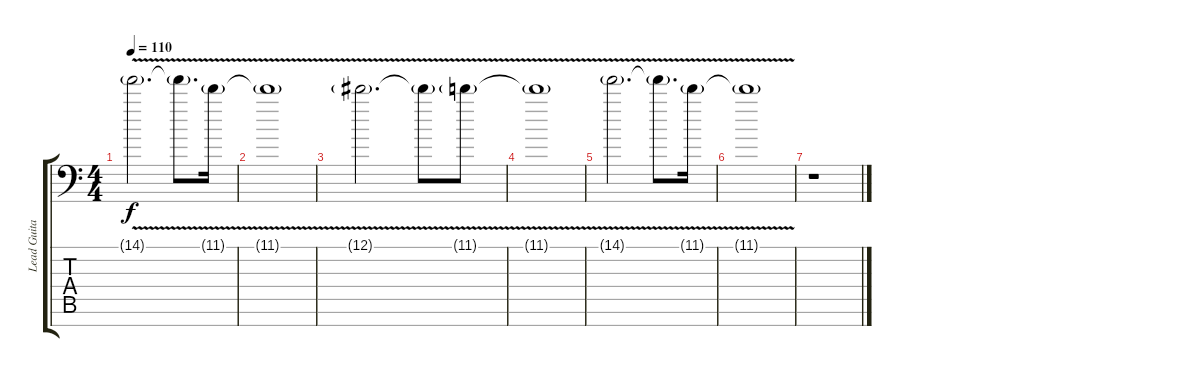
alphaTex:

\track ("Lead Guitar Left" "Lead Guita") {instrument distortionguitar}
\staff {score tabs}
\tuning (Eb4 Bb3 Gb3 Db3 Ab2 Eb2 Ab1) {hide}
\ts (4 4)
\tempo 110
\clef f4
\ks c
14.1{v g}.2{d dy f} 14.1{g t}.8{d} 11.1{v g}.16 |
11.1{g t}.1 |
12.1{v g}.2{d} 12.1{g t}.8 11.1{v g}.8 |
11.1{g t}.1 |
14.1{v g}.2{d} 14.1{g t}.8{d} 11.1{v g}.16 |
11.1{g t}.1 |
r.1
